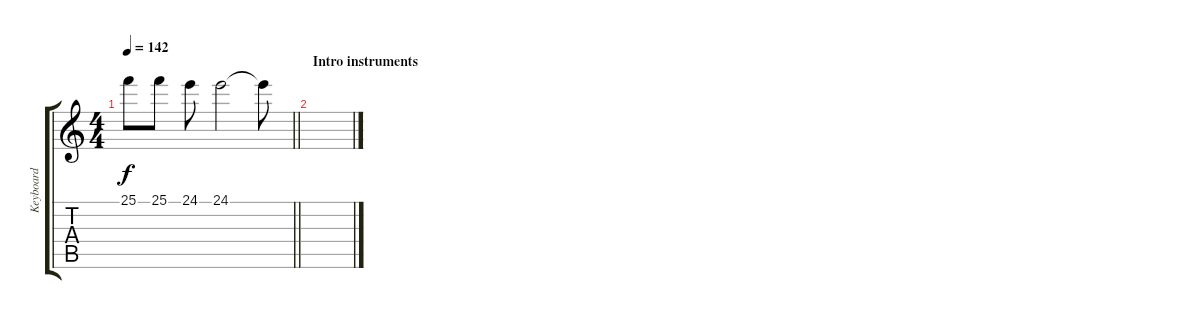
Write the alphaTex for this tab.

\track ("Keyboard" "Keyboard") {instrument vibraphone}
\staff {score tabs}
\tuning (E4 B3 G3 D3 A2 E2) {hide}
\ts (4 4)
\tempo 142
\clef g2
\barLineRight lightlight
\ks c
25.1.8{dy f} 25.1.8 24.1.8 24.1.2 24.1{t}.8 |
\section ("" "Intro instruments")
